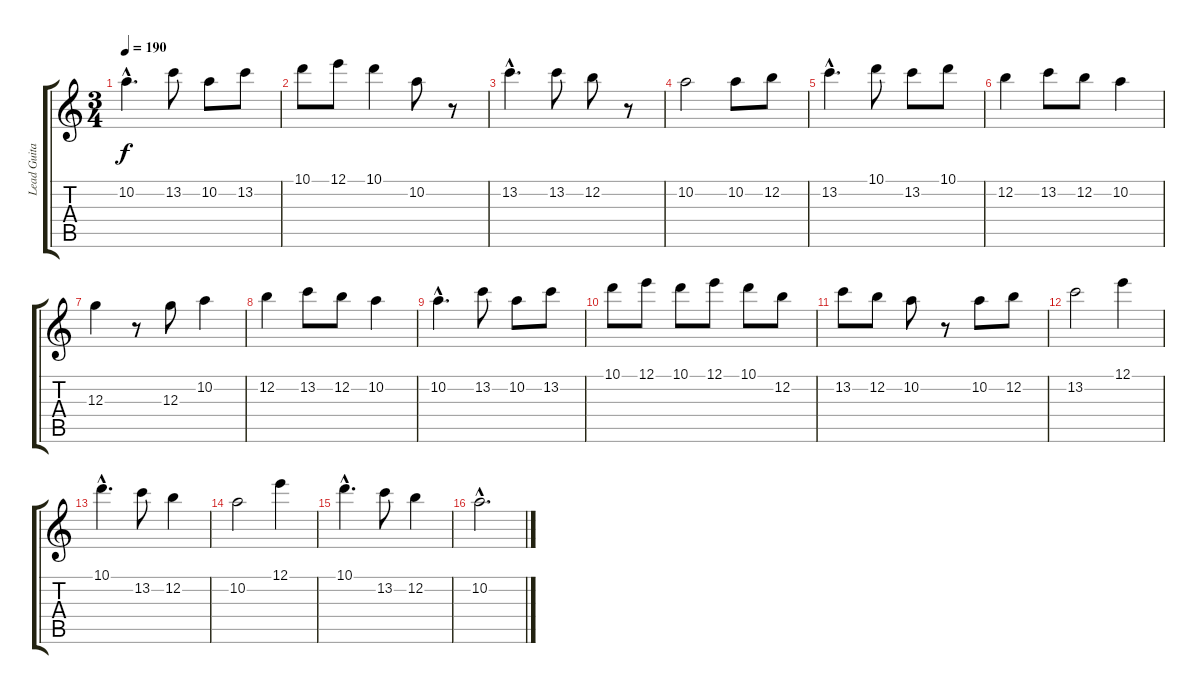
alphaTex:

\track ("Lead Guitar" "Lead Guita") {instrument distortionguitar}
\staff {score tabs}
\tuning (E4 B3 G3 D3 A2 E2) {hide}
\ts (3 4)
\tempo 190
\clef g2
\ks c
10.2{hac}.4{d dy f instrument distortionguitar} 13.2.8 10.2.8 13.2.8 |
10.1.8 12.1.8 10.1.4 10.2.8 r.8 |
13.2{hac}.4{d} 13.2.8 12.2.8 r.8 |
10.2.2 10.2.8 12.2.8 |
13.2{hac}.4{d} 10.1.8 13.2.8 10.1.8 |
12.2.4 13.2.8 12.2.8 10.2.4 |
12.3.4 r.8 12.3.8 10.2.4 |
12.2.4 13.2.8 12.2.8 10.2.4 |
10.2{hac}.4{d} 13.2.8 10.2.8 13.2.8 |
10.1.8 12.1.8 10.1.8 12.1.8 10.1.8 12.2.8 |
13.2.8 12.2.8 10.2.8 r.8 10.2.8 12.2.8 |
13.2.2 12.1.4 |
10.1{hac}.4{d} 13.2.8 12.2.4 |
10.2.2 12.1.4 |
10.1{hac}.4{d} 13.2.8 12.2.4 |
10.2{hac}.2{d}
